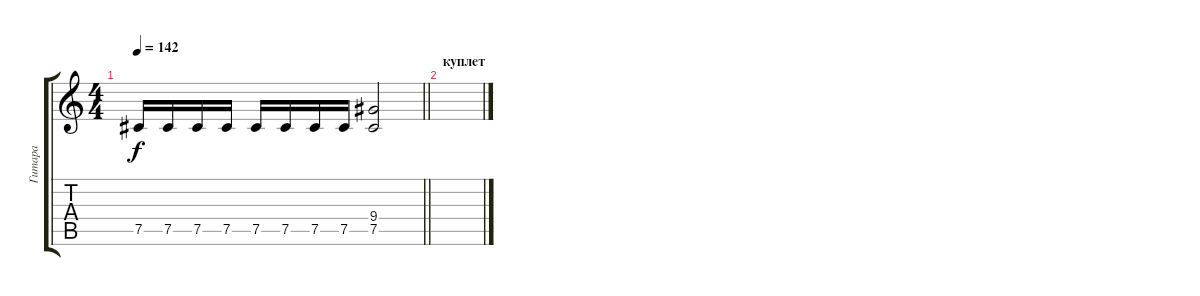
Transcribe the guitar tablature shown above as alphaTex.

\track ("Гитара" "Гитара") {instrument overdrivenguitar}
\staff {score tabs}
\tuning (Db4 Ab3 E3 B2 Gb2 Db2) {hide}
\ts (4 4)
\tempo 142
\clef g2
\barLineRight lightlight
\ks c
7.5.16{dy f} 7.5.16 7.5.16 7.5.16 7.5.16 7.5.16 7.5.16 7.5.16 (9.4 7.5).2 |
\section ("" "куплет")
